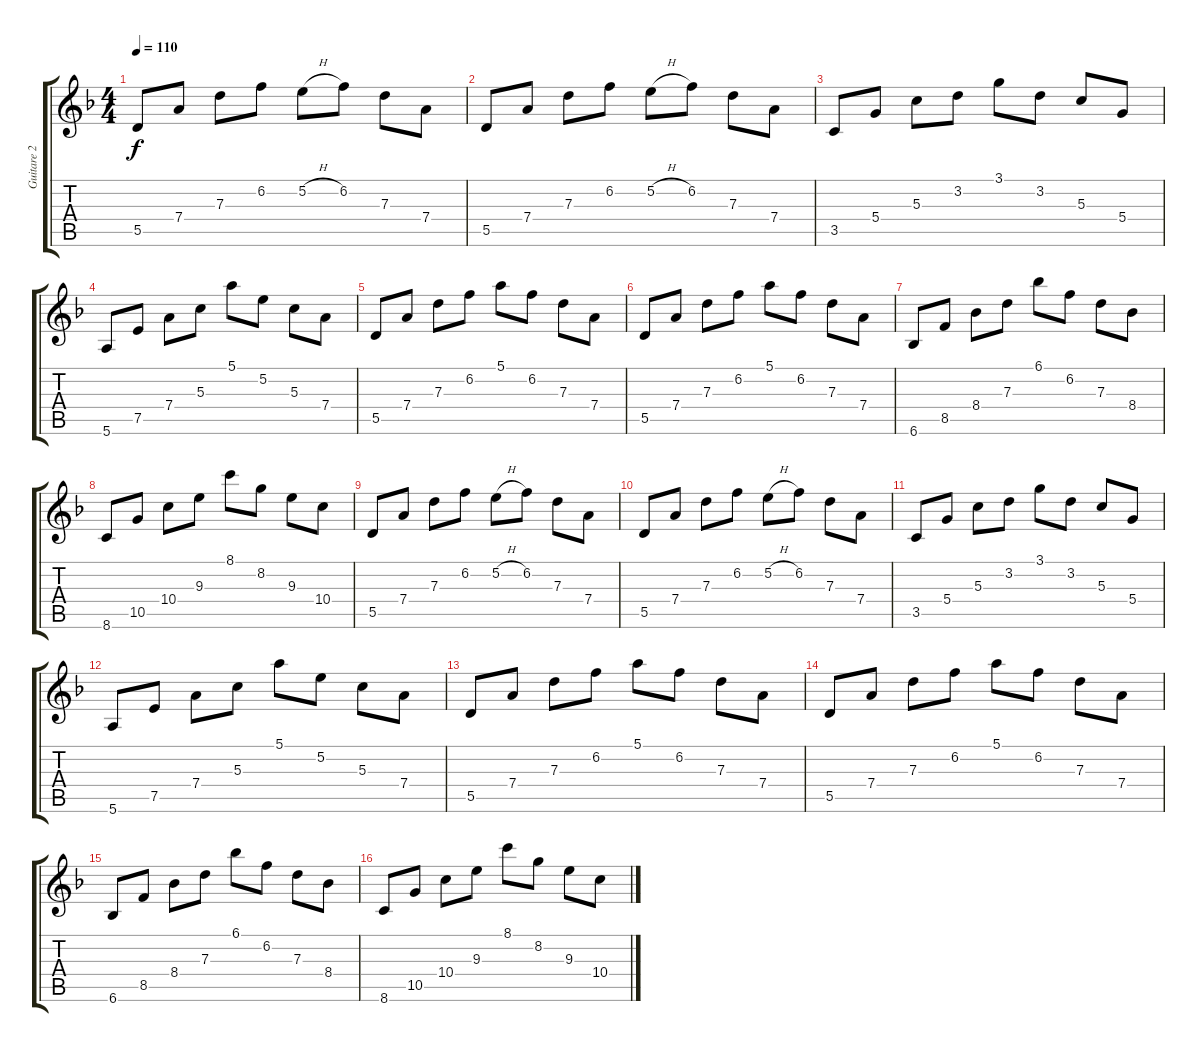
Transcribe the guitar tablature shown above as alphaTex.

\track ("Guitare 2" "Guitare 2") {instrument acousticguitarnylon}
\staff {score tabs}
\tuning (E4 B3 G3 D3 A2 E2) {hide}
\ts (4 4)
\tempo 110
\clef g2
\ks f
5.5.8{dy f instrument acousticguitarnylon} 7.4.8 7.3.8 6.2.8 5.2{h}.8 6.2.8 7.3.8 7.4.8 |
5.5.8 7.4.8 7.3.8 6.2.8 5.2{h}.8 6.2.8 7.3.8 7.4.8 |
3.5.8 5.4.8 5.3.8 3.2.8 3.1.8 3.2.8 5.3.8 5.4.8 |
5.6.8 7.5.8 7.4.8 5.3.8 5.1.8 5.2.8 5.3.8 7.4.8 |
5.5.8 7.4.8 7.3.8 6.2.8 5.1.8 6.2.8 7.3.8 7.4.8 |
5.5.8 7.4.8 7.3.8 6.2.8 5.1.8 6.2.8 7.3.8 7.4.8 |
6.6.8 8.5.8 8.4.8 7.3.8 6.1.8 6.2.8 7.3.8 8.4.8 |
8.6.8 10.5.8 10.4.8 9.3.8 8.1.8 8.2.8 9.3.8 10.4.8 |
5.5.8 7.4.8 7.3.8 6.2.8 5.2{h}.8 6.2.8 7.3.8 7.4.8 |
5.5.8 7.4.8 7.3.8 6.2.8 5.2{h}.8 6.2.8 7.3.8 7.4.8 |
3.5.8 5.4.8 5.3.8 3.2.8 3.1.8 3.2.8 5.3.8 5.4.8 |
5.6.8 7.5.8 7.4.8 5.3.8 5.1.8 5.2.8 5.3.8 7.4.8 |
5.5.8 7.4.8 7.3.8 6.2.8 5.1.8 6.2.8 7.3.8 7.4.8 |
5.5.8 7.4.8 7.3.8 6.2.8 5.1.8 6.2.8 7.3.8 7.4.8 |
6.6.8 8.5.8 8.4.8 7.3.8 6.1.8 6.2.8 7.3.8 8.4.8 |
8.6.8 10.5.8 10.4.8 9.3.8 8.1.8 8.2.8 9.3.8 10.4.8
